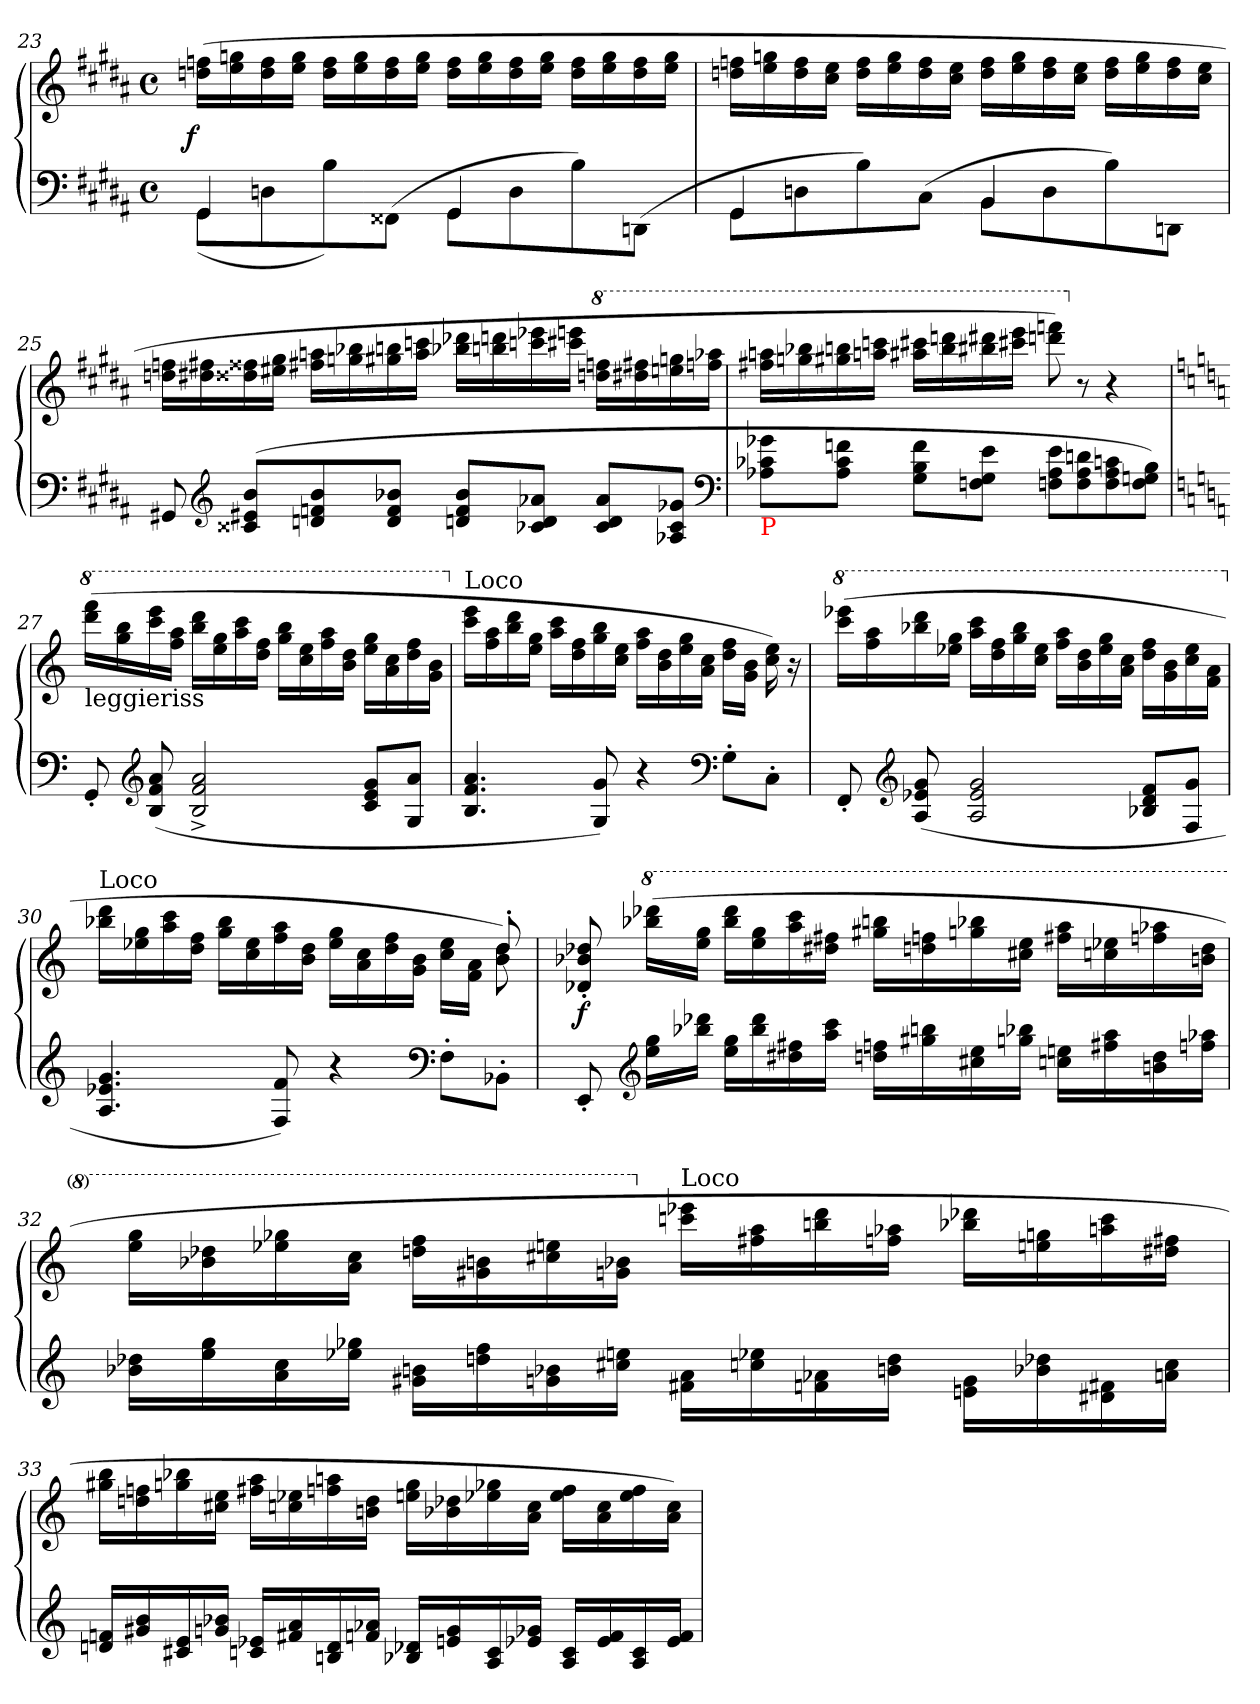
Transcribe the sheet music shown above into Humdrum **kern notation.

**kern	**kern	**dynam
*part1	*part1	*part1
*staff2	*staff1	*staff1/2
*clefF4	*clefG2	*
*k[f#c#g#d#a#]	*k[f#c#g#d#a#]	*
*g#:	*g#:	*
*M4/4	*M4/4	*
*met(c)	*met(c)	*
=23	=23	=23
*^	*	*
!	!	!	!LO:DY:rj
4GG#	(>8GG#L	(>16ffn 16ddnLL	f
.	.	16ggn 16ee	.
.	8Dn	16ff 16dd	.
.	.	16gg 16eeJJ	.
4ryy	8B)	16ff 16ddLL	.
.	.	16gg 16ee	.
.	(8FF##XJ	16ff 16dd	.
.	.	16gg 16eeJJ	.
4GG#	8GG#L	16ff 16ddLL	.
.	.	16gg 16ee	.
.	8D	16ff 16dd	.
.	.	16gg 16eeJJ	.
4ryy	8B)	16ff 16ddLL	.
.	.	16gg 16ee	.
.	(8DDnJ	16ff 16dd	.
.	.	16gg 16eeJJ	.
=24	=24	=24	=24
4GG#	8GG#L	16ffn 16ddnLL	.
.	.	16ggn 16ee	.
.	8Dn	16ff 16dd	.
.	.	16ee 16cc#JJ	.
4ryy	8B)	16ff 16ddLL	.
.	.	16gg 16ee	.
.	(>8C#J	16ff 16dd	.
.	.	16ee 16cc#JJ	.
4BB	8BBL	16ff 16ddLL	.
.	.	16gg 16ee	.
.	8D	16ff 16dd	.
.	.	16ee 16cc#JJ	.
4ryy	8B)	16ff 16ddLL	.
.	.	16gg 16ee	.
.	8DDnJ	16ff 16dd	.
.	.	16ee 16cc#JJ	.
*v	*v	*	*
=25	=25	=25
8GG#X	16ffn 16ddnLL	.
.	16ff#X 16dd#X	.
*clefG2	*	*
(<8b 8e#X 8c##XL	16ff##X 16dd##X	.
.	16gg# 16ee#XJJ	.
8b 8fn 8dn	16aan 16ff#XLL	.
.	16bb-X 16ggn	.
8b-X 8f 8dJ	16bbn 16gg#X	.
.	16cccn 16aaJJ	.
8b- 8f 8dnL	16ddd-X 16bb-XLL	.
.	16dddn 16bbn	.
8a-X 8d 8c-XJ	16eee-X 16cccn	.
.	16eeen 16ccc#XJJ	.
*	*8va	*
8a- 8d 8c-L	16fffn 16dddLL	.
.	16fff#X 16ddd#X	.
8g-X 8c- 8A-XJ	16gggn 16eee	.
.	16aaa- 16fffnJJ	.
*clefF4	*	*
=26	=26	=26
!LO:TX:b:color=red:t=P	!	!
8g-X 8c-X 8A-XL	16aaan 16fff#XLL	.
.	16bbb-X 16gggn	.
8fn 8c- 8A-J	16bbbn 16ggg#X	.
.	16ccccn 16aaanJJ	.
8f 8B 8G#L	16cccc#X 16aaa#XLL	.
.	16ddddn 16bbb	.
8e 8G# 8FnJ	16dddd#X 16bbb#X	.
.	16eeee 16cccc#XJJ	.
8e 8A- 8FnL	8ffffn 8ddddn)	.
*	*X8va	*
8dn 8A- 8F	8r	.
8cn 8A- 8F	4r	.
8B 8Gn 8FJ)	.	.
=27	=27	=27
*k[]	*k[]	*
*	*8va	*
!	!LO:TX:b:t=leggieriss	!
8GG'	(16ffff 16ddddLL	.
.	16bbb 16ggg	.
*clefG2	*	*
(<8a 8f 8B	16eeee 16cccc	.
.	16aaa 16fffJJ	.
2a^ 2f^ 2B^	16dddd 16bbbLL	.
.	16ggg 16eee	.
.	16cccc 16aaa	.
.	16fff 16dddJJ	.
.	16bbb 16gggLL	.
.	16eee 16ccc	.
.	16aaa 16fff	.
.	16ddd 16bbJJ	.
8g 8e 8cL	16ggg 16eeeLL	.
.	16ccc 16aa	.
8a 8GJ	16fff 16ddd	.
.	16bb 16ggJJ	.
=28	=28	=28
*	*X8va	*
!	!LO:TX:a:t=Loco	!
4.a 4.f 4.B	16eee 16cccLL	.
.	16aa 16ff	.
.	16ddd 16bb	.
.	16gg 16eeJJ	.
.	16ccc 16aaLL	.
.	16ff 16dd	.
8g 8G)	16bb 16gg	.
.	16ee 16ccJJ	.
4r	16aa 16ffLL	.
.	16dd 16b	.
.	16gg 16ee	.
.	16cc 16aJJ	.
*clefF4	*	*
8G'L	16ff 16ddLL	.
.	16b 16gJJ	.
8C'J	16ee 16cc)	.
.	16r	.
=29	=29	=29
*	*8va	*
8FF'	(>16eeee-X 16ccccLL	.
.	16aaa 16fff	.
*clefG2	*	*
(<8g 8e-X 8A	16dddd 16bbb-X	.
.	16ggg 16eee-XJJ	.
2g 2e- 2A	16cccc 16aaaLL	.
.	16fff 16ddd	.
.	16bbb- 16ggg	.
.	16eee- 16cccJJ	.
.	16aaa 16fffLL	.
.	16ddd 16bb	.
.	16ggg 16eee-	.
.	16ccc 16aaJJ	.
8f 8d 8B-XL	16fff 16dddLL	.
.	16bb 16gg	.
8g 8FJ	16eee- 16ccc	.
.	16aa 16ffJJ	.
=30	=30	=30
*	*X8va	*
*	*^	*
!	!LO:TX:a:t=Loco	!	!
4.g 4.e-X 4.A	2.ryy	16ddd 16bb-XLL	.
.	.	16gg 16ee-X	.
.	.	16ccc 16aa	.
.	.	16ff 16ddJJ	.
.	.	16bb- 16ggLL	.
.	.	16ee- 16cc	.
8f 8F)	.	16aa 16ff	.
.	.	16dd 16bJJ	.
4r	.	16gg 16ee-LL	.
.	.	16cc 16a	.
.	.	16ff 16dd	.
.	.	16b 16gJJ	.
*clefF4	*	*	*
8F'L	8ryy	16ee- 16ccLL	.
.	.	16a 16fJJ	.
8BB-X'J	8dd')	8dd 8b	.
*	*v	*v	*
=31	=31	=31
8EE'	8dd-X' 8b-X' 8d-X'	f
*clefG2	*	*
*	*8va	*
16gg 16eeLL	(>16dddd-X 16bbb-LL	.
16ddd-X 16bb-XJJ	16ggg 16eeeJJ	.
16gg 16eeLL	16dddd- 16bbb-LL	.
16ddd- 16bb-	16ggg 16eee	.
16ff#X 16dd#X	16cccc 16aaa	.
16ccc 16aaJJ	16fff#X 16ddd#XJJ	.
16ffn 16ddnLL	16bbbn 16ggg#XLL	.
16bbn 16gg#X	16fffn 16dddn	.
16ee 16cc#X	16bbb-X 16gggn	.
16bb-X 16ggnJJ	16eee 16ccc#XJJ	.
16een 16ccnLL	16aaa 16fff#XLL	.
16aa 16ff#X	16eee-X 16cccn	.
16dd 16bn	16aaa-X 16fffn	.
16aa-X 16ffnJJ	16ddd 16bbnJJ	.
=32	=32	=32
16dd-X 16b-XLL	16ggg 16eeeLL	.
16gg 16ee	16ddd-X 16bb-X	.
16cc 16a	16ggg-X 16eee-X	.
16gg-X 16ee-XJJ	16ccc 16aaJJ	.
16bn 16g#XLL	16fff 16dddnLL	.
16ff 16ddn	16bbn 16gg#X	.
16b-X 16gn	16eeen 16ccc#X	.
16een 16cc#XJJ	16bb-X 16ggnJJ	.
*	*X8va	*
!	!LO:TX:a:t=Loco	!
16a\ 16f#X\LL	16eee-X 16cccnLL	.
16ee-X 16ccn	16aa 16ff#X	.
16a-X 16fn	16ddd 16bbn	.
16dd 16bnJJ	16aa-X 16ffnJJ	.
16g\ 16en\LL	16ddd-X 16bb-XLL	.
16dd-X 16b-X	16ggn 16een	.
16f#X 16d#X	16ccc 16aan	.
16cc 16anJJ	16ff#X 16dd#XJJ	.
=33	=33	=33
16fn 16dnLL	16bb 16gg#XLL	.
16b 16g#X	16ffn 16ddn	.
16e 16c#X	16bb-X 16ggn	.
16b-X 16gnJJ	16ee 16cc#XJJ	.
16e-X 16cnLL	16aa 16ff#XLL	.
16a 16f#X	16ee-X 16ccn	.
16d 16Bn	16aan 16ffn	.
16a-X 16fnJJ	16dd 16bnJJ	.
16d-X 16B-XLL	16gg 16eenLL	.
16g 16en	16dd-X 16b-X	.
16c 16A	16gg-X 16ee-X	.
16g-X 16e-XJJ	16cc 16aJJ	.
16c 16ALL	16ff 16ee-LL	.
16f 16e-	16cc 16a	.
16c 16A	16ff 16ee-	.
16f 16e-JJ	16cc 16aJJ)	.
=	=	=
*-	*-	*-
